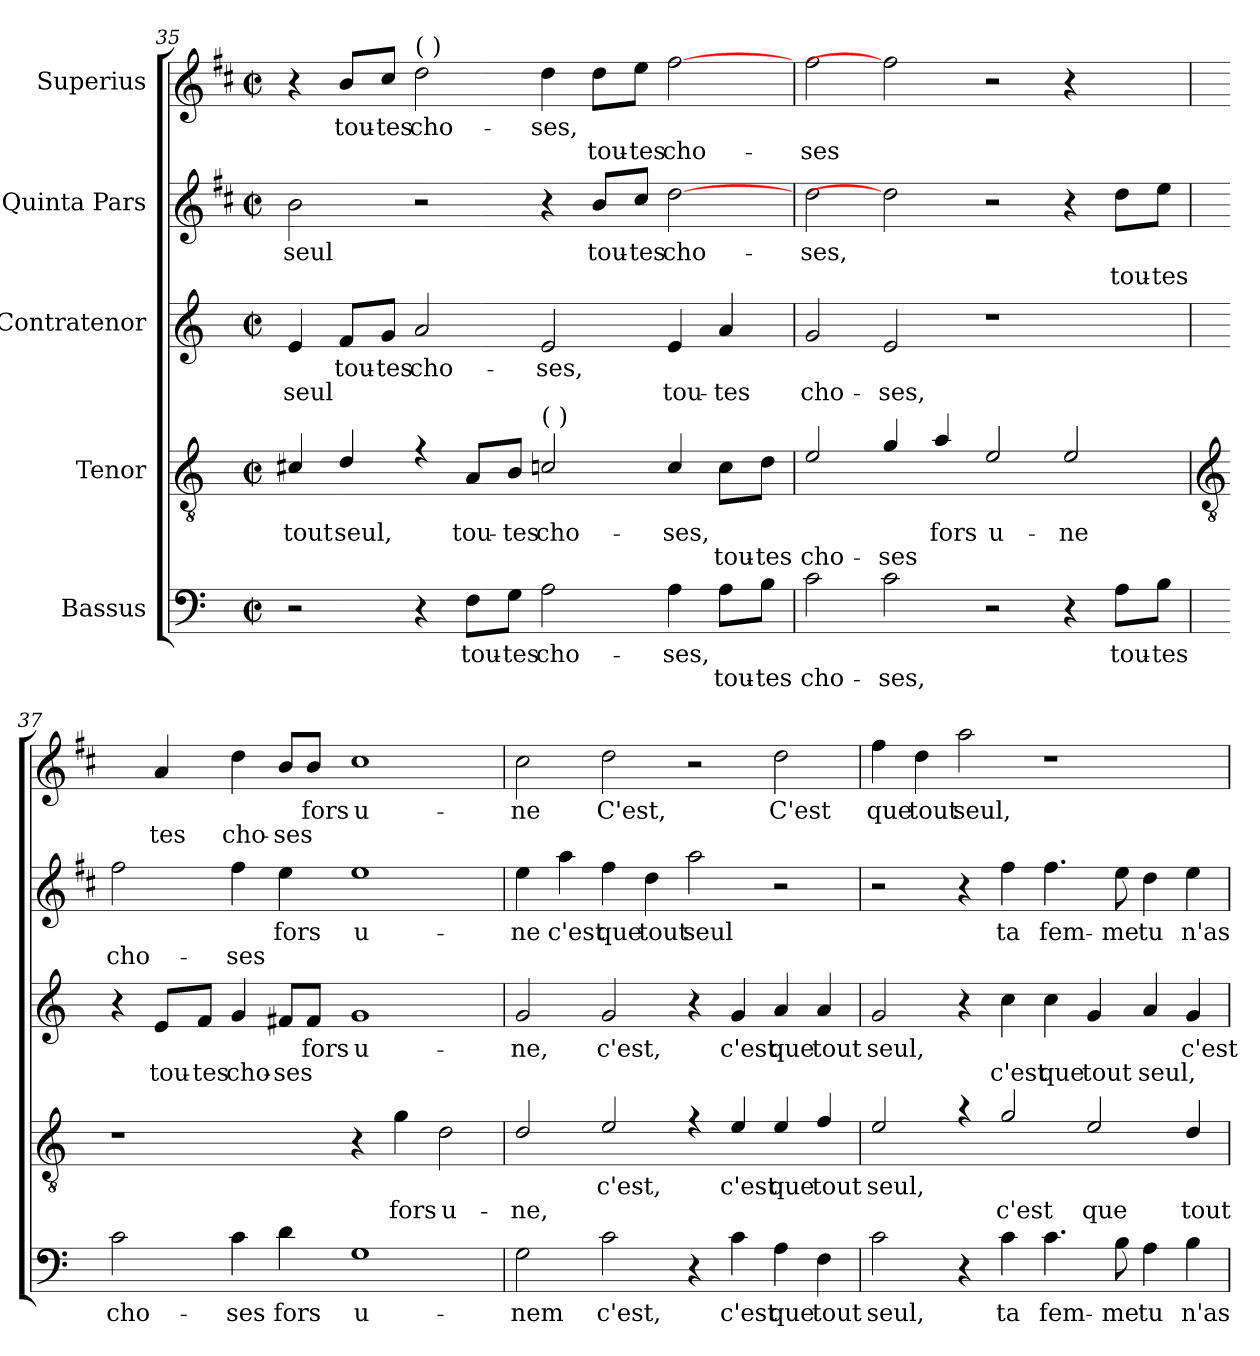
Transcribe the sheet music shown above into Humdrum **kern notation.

**kern	**text	**text	**kern	**text	**text	**kern	**text	**text	**kern	**text	**text	**kern	**text	**text
*part5	*part5	*part5	*part4	*part4	*part4	*part3	*part3	*part3	*part2	*part2	*part2	*part1	*part1	*part1
*staff5	*staff5	*staff5	*staff4	*staff4	*staff4	*staff3	*staff3	*staff3	*staff2	*staff2	*staff2	*staff1	*staff1	*staff1
*I"Bassus	*	*	*I"Tenor	*	*	*I"Contratenor	*	*	*I"Quinta Pars	*	*	*I"Superius	*	*
*clefF4	*	*	*clefGv2	*	*	*clefG2	*	*	*clefG2	*	*	*clefG2	*	*
*	*	*	*	*	*	*	*	*	*ITrd1c2	*	*	*ITrd1c2	*	*
*k[]	*	*	*k[]	*	*	*k[]	*	*	*k[]	*	*	*k[]	*	*
*C:	*	*	*C:	*	*	*C:	*	*	*C:	*	*	*C:	*	*
*M4/2	*	*	*M4/2	*	*	*M4/2	*	*	*M4/2	*	*	*M4/2	*	*
*met(c|)	*	*	*met(c|)	*	*	*met(c|)	*	*	*met(c|)	*	*	*met(c|)	*	*
=35	=35	=35	=35	=35	=35	=35	=35	=35	=35	=35	=35	=35	=35	=35
!	!	!	!	!LO:LY:b	!	!	!	!LO:LY:b	!	!LO:LY:b	!	!	!	!
*	*	*	*^	*	*	*	*	*	*	*	*	*	*	*
2r	.	.	4c#X	0ryy	tout	.	4e	.	seul	2a	seul	.	4r	.	.
!	!	!	!	!	!LO:LY:b	!	!	!LO:LY:b	!	!	!	!	!	!LO:LY:b	!
.	.	.	4d	.	seul,	.	8f/L	tou-	.	.	.	.	8a/L	tou-	.
!	!	!	!	!	!	!	!	!LO:LY:b	!	!	!	!	!	!LO:LY:b	!
.	.	.	.	.	.	.	8g/J	-tes	.	.	.	.	8b/J	-tes	.
!	!	!	!	!	!	!	!	!	!	!	!	!	!LO:TX:a:t=(  )	!	!
!	!	!	!	!	!	!	!	!LO:LY:b	!	!	!	!	!	!LO:LY:b	!
4r	.	.	4r	.	.	.	2a	cho-	.	2r	.	.	2cc	cho-	.
!	!LO:LY:b	!	!	!	!LO:LY:b	!	!	!	!	!	!	!	!	!	!
8F\L	tou-	.	8A/L	.	tou-	.	.	.	.	.	.	.	.	.	.
!	!LO:LY:b	!	!	!	!LO:LY:b	!	!	!	!	!	!	!	!	!	!
8G\J	-tes	.	8B/J	.	-tes	.	.	.	.	.	.	.	.	.	.
!	!	!	!LO:TX:a:t=(  )	!	!	!	!	!	!	!	!	!	!	!	!
!	!LO:LY:b	!	!	!	!LO:LY:b	!	!	!LO:LY:b	!	!	!	!	!	!LO:LY:b	!
2A	cho-	.	2c	.	cho-	.	2e	-ses,	.	4r	.	.	4cc	-ses,	.
!	!	!	!	!	!	!	!	!	!	!	!LO:LY:b	!	!	!	!LO:LY:b
.	.	.	.	.	.	.	.	.	.	8a/L	tou-	.	8cc\L	.	tou-
!	!	!	!	!	!	!	!	!	!	!	!LO:LY:b	!	!	!	!LO:LY:b
.	.	.	.	.	.	.	.	.	.	8b/J	-tes	.	8dd\J	.	-tes
!	!LO:LY:b	!	!	!	!LO:LY:b	!	!	!	!LO:LY:b	!	!LO:LY:b	!	!	!	!LO:LY:b
4A	-ses,	.	4c	.	-ses,	.	4e	.	tou-	[2cc	cho-	.	[2ee	.	cho-
!	!	!LO:LY:b	!	!	!	!LO:LY:b	!	!	!LO:LY:b	!	!	!	!	!	!
8A\L	.	tou-	8c\L	.	.	tou-	4a	.	-tes	.	.	.	.	.	.
!	!	!LO:LY:b	!	!	!	!LO:LY:b	!	!	!	!	!	!	!	!	!
8B\J	.	-tes	8d\J	.	.	-tes	.	.	.	.	.	.	.	.	.
=36	=36	=36	=36	=36	=36	=36	=36	=36	=36	=36	=36	=36	=36	=36	=36
!	!	!LO:LY:b	!	!	!	!LO:LY:b	!	!	!LO:LY:b	!	!LO:LY:b	!	!	!	!LO:LY:b
2c	.	cho-	2e	0ryy	.	cho-	2g	.	cho-	2cc	-ses,	.	2ee	.	-ses
!	!	!LO:LY:b	!	!	!	!LO:LY:b	!	!	!LO:LY:b	!	!	!	!	!	!
2c	.	-ses,	4g	.	.	-ses	2e	.	-ses,	2cc]	.	.	2ee]	.	.
!	!	!	!	!	!LO:LY:b	!	!	!	!	!	!	!	!	!	!
.	.	.	4a	.	fors	.	.	.	.	.	.	.	.	.	.
!	!	!	!	!	!LO:LY:b	!	!	!	!	!	!	!	!	!	!
2r	.	.	2e	.	u-	.	1r	.	.	2r	.	.	2r	.	.
!	!	!	!	!	!LO:LY:b	!	!	!	!	!	!	!	!	!	!
4r	.	.	2e	.	-ne	.	.	.	.	4r	.	.	4r	.	.
!	!LO:LY:b	!	!	!	!	!	!	!	!	!	!	!LO:LY:b	!	!	!LO:LY:b
8A\L	tou-	.	.	.	.	.	.	.	.	8cc\L	.	tou-	[4ayy	.	tou-
!	!LO:LY:b	!	!	!	!	!	!	!	!	!	!	!LO:LY:b	!	!	!
8B\J	-tes	.	.	.	.	.	.	.	.	8dd\J	.	-tes	.	.	.
!!LO:LB:g=z
=37	=37	=37	=37	=37	=37	=37	=37	=37	=37	=37	=37	=37	=37	=37	=37
*	*	*	*clefGv2	*	*	*	*	*	*	*	*	*	*	*	*
!	!LO:LY:b	!	!	!	!	!	!	!	!	!	!	!LO:LY:b	!	!	!
2c	cho-	.	1r	1ryy	.	.	4r	.	.	2ee	.	cho-	4ayy]	.	.
!	!	!	!	!	!	!	!	!	!LO:LY:b	!	!	!	!	!	!LO:LY:b
.	.	.	.	.	.	.	8e/L	.	tou-	.	.	.	4g	.	-tes
!	!	!	!	!	!	!	!	!	!LO:LY:b	!	!	!	!	!	!
.	.	.	.	.	.	.	8f/J	.	-tes	.	.	.	.	.	.
!	!LO:LY:b	!	!	!	!	!	!	!	!LO:LY:b	!	!	!LO:LY:b	!	!	!LO:LY:b
4c	-ses	.	.	.	.	.	4g	.	cho-	4ee	.	-ses	4cc	.	cho-
!	!LO:LY:b	!	!	!	!	!	!	!	!LO:LY:b	!	!LO:LY:b	!	!	!	!LO:LY:b
4d	fors	.	.	.	.	.	8f#X/L	.	-ses	4dd	fors	.	8a/L	.	-ses
!	!	!	!	!	!	!	!	!LO:LY:b	!	!	!	!	!	!LO:LY:b	!
.	.	.	.	.	.	.	8f#/J	fors	.	.	.	.	8a/J	fors	.
!	!LO:LY:b	!	!	!	!	!	!	!LO:LY:b	!	!	!LO:LY:b	!	!	!LO:LY:b	!
1G	u-	.	4r	2ryy	.	.	1g	u-	.	1dd	u-	.	1b	u-	.
!	!	!	!	!	!	!LO:LY:b	!	!	!	!	!	!	!	!	!
.	.	.	4g	.	.	fors	.	.	.	.	.	.	.	.	.
!	!	!	!	!	!	!LO:LY:b	!	!	!	!	!	!	!	!	!
.	.	.	2d	2ryy	.	u-	.	.	.	.	.	.	.	.	.
=38	=38	=38	=38	=38	=38	=38	=38	=38	=38	=38	=38	=38	=38	=38	=38
!	!LO:LY:b	!	!	!	!	!LO:LY:b	!	!LO:LY:b	!	!	!LO:LY:b	!	!	!LO:LY:b	!
2G	-nem	.	2d	0ryy	.	-ne,	2g	-ne,	.	4dd	-ne	.	2b	-ne	.
!	!	!	!	!	!	!	!	!	!	!	!LO:LY:b	!	!	!	!
.	.	.	.	.	.	.	.	.	.	4gg	c'est	.	.	.	.
!	!LO:LY:b	!	!	!	!LO:LY:b	!	!	!LO:LY:b	!	!	!LO:LY:b	!	!	!LO:LY:b	!
2c	c'est,	.	2e	.	c'est,	.	2g	c'est,	.	4ee	que	.	2cc	C'est,	.
!	!	!	!	!	!	!	!	!	!	!	!LO:LY:b	!	!	!	!
.	.	.	.	.	.	.	.	.	.	4cc	tout	.	.	.	.
!	!	!	!	!	!	!	!	!	!	!	!LO:LY:b	!	!	!	!
4r	.	.	4r	.	.	.	4r	.	.	2gg	seul	.	2r	.	.
!	!LO:LY:b	!	!	!	!LO:LY:b	!	!	!LO:LY:b	!	!	!	!	!	!	!
4c	c'est	.	4e	.	c'est	.	4g	c'est	.	.	.	.	.	.	.
!	!LO:LY:b	!	!	!	!LO:LY:b	!	!	!LO:LY:b	!	!	!	!	!	!LO:LY:b	!
4A	que	.	4e	.	que	.	4a	que	.	2r	.	.	2cc	C'est	.
!	!LO:LY:b	!	!	!	!LO:LY:b	!	!	!LO:LY:b	!	!	!	!	!	!	!
4F	tout	.	4f	.	tout	.	4a	tout	.	.	.	.	.	.	.
=39	=39	=39	=39	=39	=39	=39	=39	=39	=39	=39	=39	=39	=39	=39	=39
!	!LO:LY:b	!	!	!	!LO:LY:b	!	!	!LO:LY:b	!	!	!	!	!	!LO:LY:b	!
2c	seul,	.	2e	0ryy	seul,	.	2g	seul,	.	2r	.	.	4ee	que	.
!	!	!	!	!	!	!	!	!	!	!	!	!	!	!LO:LY:b	!
.	.	.	.	.	.	.	.	.	.	.	.	.	4cc	tout	.
!	!	!	!	!	!	!	!	!	!	!	!	!	!	!LO:LY:b	!
4r	.	.	4r	.	.	.	4r	.	.	4r	.	.	2gg	seul,	.
!	!LO:LY:b	!	!	!	!	!LO:LY:b	!	!	!LO:LY:b	!	!LO:LY:b	!	!	!	!
4c	ta	.	2g	.	.	c'est	4cc	.	c'est	4ee	ta	.	.	.	.
!	!LO:LY:b	!	!	!	!	!	!	!	!LO:LY:b	!	!LO:LY:b	!	!	!	!
4.c	fem-	.	.	.	.	.	4cc	.	que	4.ee	fem-	.	1r	.	.
!	!	!	!	!	!	!LO:LY:b	!	!	!LO:LY:b	!	!	!	!	!	!
.	.	.	2e	.	.	que	4g	.	tout	.	.	.	.	.	.
!	!LO:LY:b	!	!	!	!	!	!	!	!	!	!LO:LY:b	!	!	!	!
8B	-me	.	.	.	.	.	.	.	.	8dd	-me	.	.	.	.
!	!LO:LY:b	!	!	!	!	!	!	!	!LO:LY:b	!	!LO:LY:b	!	!	!	!
4A	tu	.	.	.	.	.	4a	.	seul,	4cc	tu	.	.	.	.
!	!LO:LY:b	!	!	!	!	!LO:LY:b	!	!LO:LY:b	!	!	!LO:LY:b	!	!	!	!
4B	n'as	.	4d	.	.	tout	4g	c'est	.	4dd	n'as	.	.	.	.
*	*	*	*v	*v	*	*	*	*	*	*	*	*	*	*	*
=	=	=	=	=	=	=	=	=	=	=	=	=	=	=
*-	*-	*-	*-	*-	*-	*-	*-	*-	*-	*-	*-	*-	*-	*-
